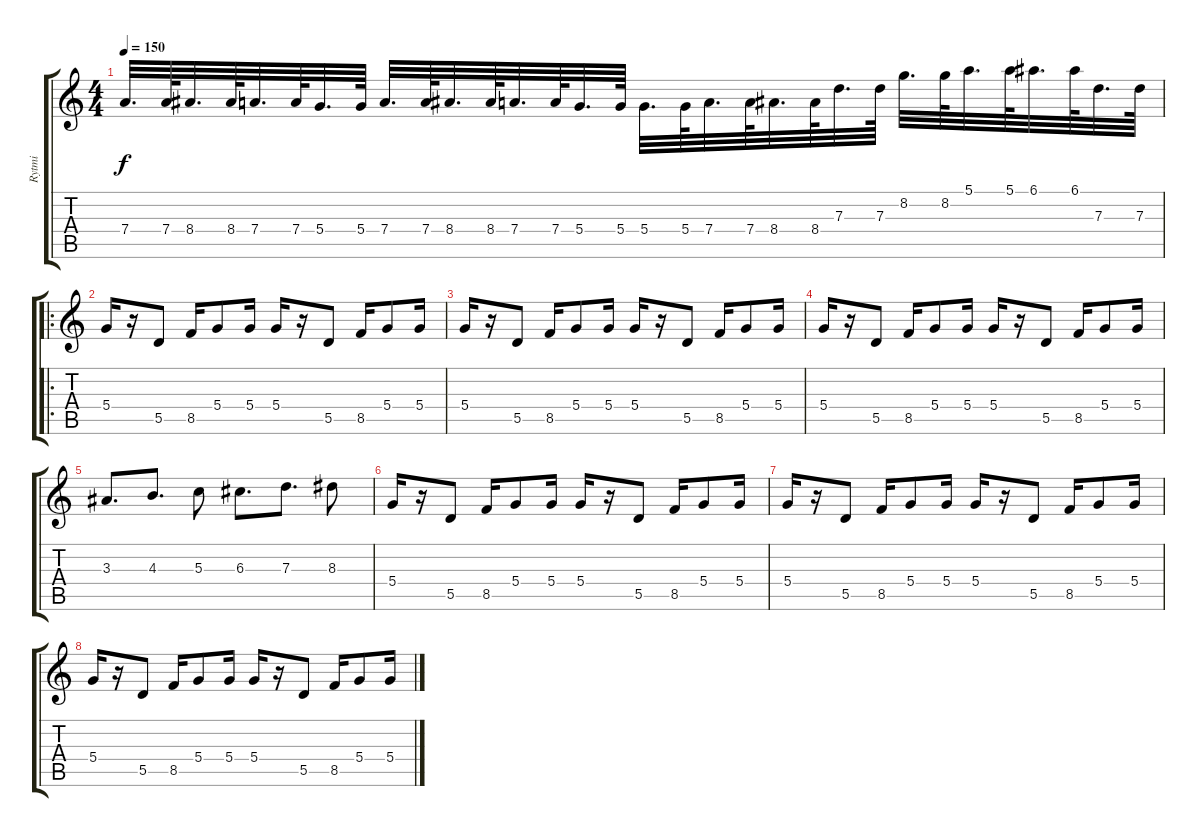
\track ("Rytmi" "Rytmi") {instrument overdrivenguitar}
\staff {score tabs}
\tuning (E4 B3 G3 D3 A2 E2) {hide}
\ts (4 4)
\tempo 150
\clef g2
\ks c
7.4.32{d dy f} 7.4.64 8.4.32{d} 8.4.64 7.4.32{d} 7.4.64 5.4.32{d} 5.4.64 7.4.32{d} 7.4.64 8.4.32{d} 8.4.64 7.4.32{d} 7.4.64 5.4.32{d} 5.4.64 5.4.32{d} 5.4.64 7.4.32{d} 7.4.64 8.4.32{d} 8.4.64 7.3.32{d} 7.3.64 8.2.32{d} 8.2.64 5.1.32{d} 5.1.64 6.1.32{d} 6.1.64 7.3.32{d} 7.3.64 |
\ro
5.4.16 r.16 5.5.8 8.5.16 5.4.8 5.4.16 5.4.16 r.16 5.5.8 8.5.16 5.4.8 5.4.16 |
5.4.16 r.16 5.5.8 8.5.16 5.4.8 5.4.16 5.4.16 r.16 5.5.8 8.5.16 5.4.8 5.4.16 |
5.4.16 r.16 5.5.8 8.5.16 5.4.8 5.4.16 5.4.16 r.16 5.5.8 8.5.16 5.4.8 5.4.16 |
3.3.8{d} 4.3.8{d} 5.3.8 6.3.8{d} 7.3.8{d} 8.3.8 |
5.4.16 r.16 5.5.8 8.5.16 5.4.8 5.4.16 5.4.16 r.16 5.5.8 8.5.16 5.4.8 5.4.16 |
5.4.16 r.16 5.5.8 8.5.16 5.4.8 5.4.16 5.4.16 r.16 5.5.8 8.5.16 5.4.8 5.4.16 |
5.4.16 r.16 5.5.8 8.5.16 5.4.8 5.4.16 5.4.16 r.16 5.5.8 8.5.16 5.4.8 5.4.16
